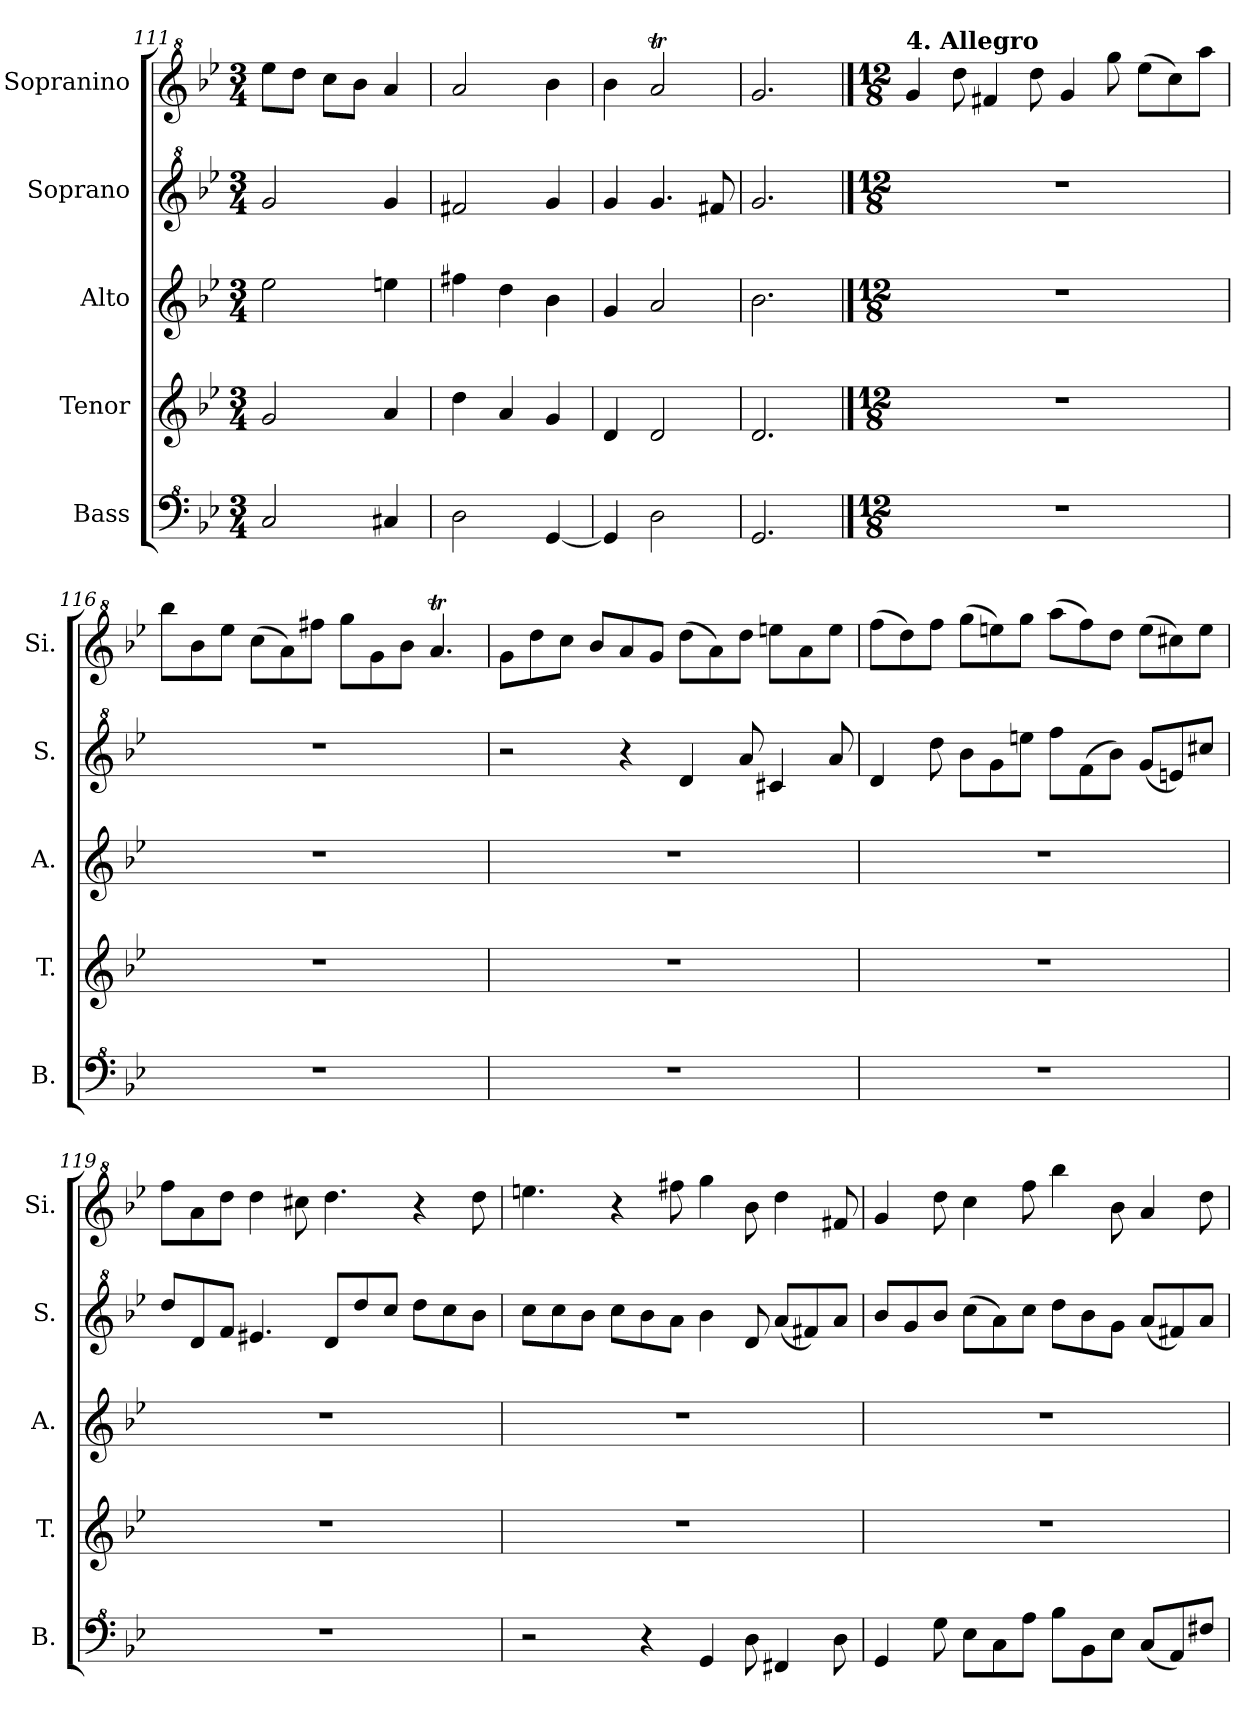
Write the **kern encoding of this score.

**kern	**kern	**kern	**kern	**kern
*part5	*part4	*part3	*part2	*part1
*staff5	*staff4	*staff3	*staff2	*staff1
*I"Bass	*I"Tenor	*I"Alto	*I"Soprano	*I"Sopranino
*I'B.	*I'T.	*I'A.	*I'S.	*I'Si.
*clefF^4	*clefG2	*clefG2	*clefG^2	*clefG^2
*k[b-e-]	*k[b-e-]	*k[b-e-]	*k[b-e-]	*k[b-e-]
*M3/4	*M3/4	*M3/4	*M3/4	*M3/4
=111	=111	=111	=111	=111
2c/	2g/	2ee-\	2gg/	8eee-\L
.	.	.	.	8ddd\J
.	.	.	.	8ccc\L
.	.	.	.	8bb-\J
4c#X/	4a/	4een\	4gg/	4aa/
=112	=112	=112	=112	=112
2d\	4dd\	4ff#X\	2ff#X/	2aa/
.	4a/	4dd\	.	.
[4G/	4g/	4b-\	4gg/	4bb-\
=113	=113	=113	=113	=113
4G/]	4d/	4g/	4gg/	4bb-\
2d\	2d/	2a/	4.gg/	2aat/
.	.	.	8ff#X/	.
=114	=114	=114	=114	=114
2.G/	2.d/	2.b-\	2.gg/	2.gg/
!!LO:PB:g=z
==115	==115	==115	==115	==115
*M12/8	*M12/8	*M12/8	*M12/8	*M12/8
*	*	*	*	*MM180
!	!	!	!	!LO:TX:a:B:t=4. Allegro
1.r	1.r	1.r	1.r	4gg/
.	.	.	.	8ddd\
.	.	.	.	4ff#X/
.	.	.	.	8ddd\
.	.	.	.	4gg/
.	.	.	.	8ggg\
.	.	.	.	(>8eee-\L
.	.	.	.	8ccc\)
.	.	.	.	8aaa\J
=116	=116	=116	=116	=116
1.r	1.r	1.r	1.r	8bbb-\L
.	.	.	.	8bb-\
.	.	.	.	8eee-\J
.	.	.	.	(>8ccc\L
.	.	.	.	8aa\)
.	.	.	.	8fff#X\J
.	.	.	.	8ggg\L
.	.	.	.	8gg\
.	.	.	.	8bb-\J
.	.	.	.	4.aat/
=117	=117	=117	=117	=117
1.r	1.r	1.r	2r	8gg\L
.	.	.	.	8ddd\
.	.	.	.	8ccc\J
.	.	.	.	8bb-/L
.	.	.	4r	8aa/
.	.	.	.	8gg/J
.	.	.	4dd/	(>8ddd\L
.	.	.	.	8aa\)
.	.	.	8aa/	8ddd\J
.	.	.	4cc#X/	8eeen\L
.	.	.	.	8aa\
.	.	.	8aa/	8eee\J
=118	=118	=118	=118	=118
1.r	1.r	1.r	4dd/	(>8fff\L
.	.	.	.	8ddd\)
.	.	.	8ddd\	8fff\J
.	.	.	8bb-\L	(>8ggg\L
.	.	.	8gg\	8eeen\)
.	.	.	8eeen\J	8ggg\J
.	.	.	8fff\L	(>8aaa\L
.	.	.	(>8ff\	8fff\)
.	.	.	8bb-\J)	8ddd\J
.	.	.	(8gg/L	(>8eee\L
.	.	.	8een/)	8ccc#X\)
.	.	.	8ccc#X/J	8eee\J
=119	=119	=119	=119	=119
1.r	1.r	1.r	8ddd/L	8fff\L
.	.	.	8dd/	8aa\
.	.	.	8ff/J	8ddd\J
.	.	.	4.ee#X/	4ddd\
.	.	.	.	8ccc#X\
.	.	.	8dd/L	4.ddd\
.	.	.	8ddd/	.
.	.	.	8ccc/J	.
.	.	.	8ddd\L	4r
.	.	.	8ccc\	.
.	.	.	8bb-\J	8ddd\
=120	=120	=120	=120	=120
2r	1.r	1.r	8ccc\L	4.eeen\
.	.	.	8ccc\	.
.	.	.	8bb-\J	.
.	.	.	8ccc\L	4r
4r	.	.	8bb-\	.
.	.	.	8aa\J	8fff#X\
4G/	.	.	4bb-\	4ggg\
8d\	.	.	8dd/	8bb-\
4F#X/	.	.	(8aa/L	4ddd\
.	.	.	8ff#X/)	.
8d\	.	.	8aa/J	8ff#X/
=121	=121	=121	=121	=121
4G/	1.r	1.r	8bb-/L	4gg/
.	.	.	8gg/	.
8g\	.	.	8bb-/J	8ddd\
8e-\L	.	.	(>8ccc\L	4ccc\
8c\	.	.	8aa\)	.
8a\J	.	.	8ccc\J	8fff\
8b-\L	.	.	8ddd\L	4bbb-\
8B-\	.	.	8bb-\	.
8e-\J	.	.	8gg\J	8bb-\
(8c/L	.	.	(8aa/L	4aa/
8A/)	.	.	8ff#X/)	.
8f#X/J	.	.	8aa/J	8ddd\
=	=	=	=	=
*-	*-	*-	*-	*-
